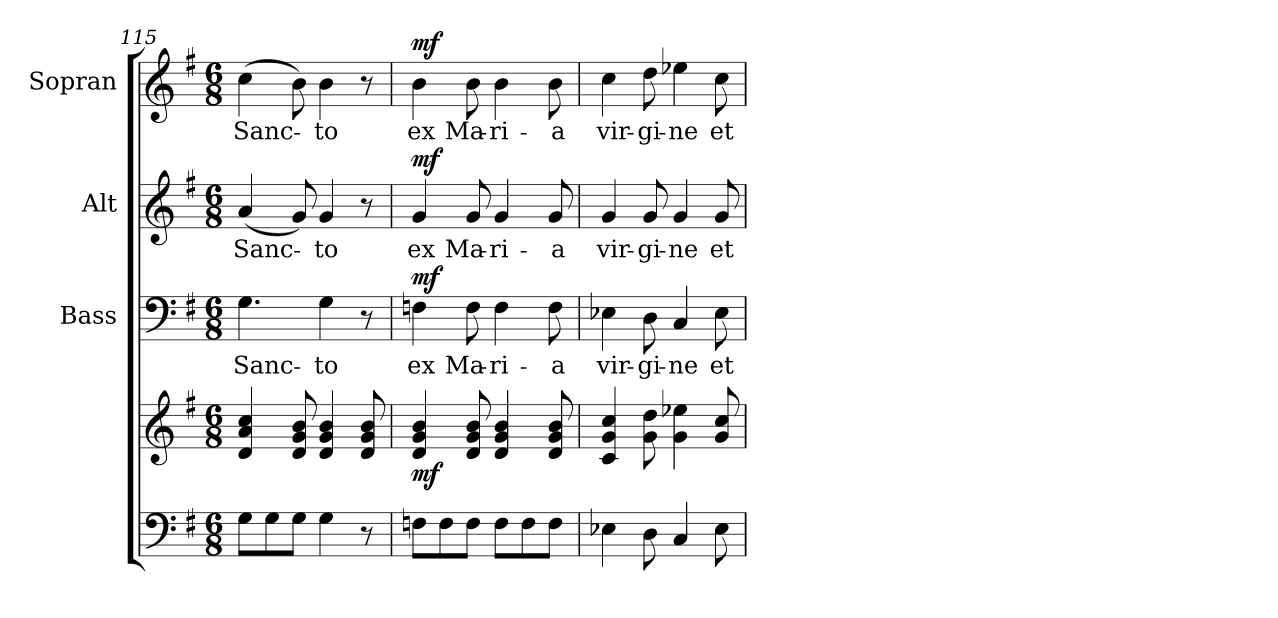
**kern	**kern	**dynam	**kern	**text	**dynam	**kern	**text	**dynam	**kern	**text	**dynam
*part4	*part4	*part4	*part3	*part3	*part3	*part2	*part2	*part2	*part1	*part1	*part1
*staff5	*staff4	*staff4/5	*staff3	*staff3	*staff3	*staff2	*staff2	*staff2	*staff1	*staff1	*staff1
*	*	*	*I"Bass	*	*	*I"Alt	*	*	*I"Sopran	*	*
*	*	*	*I'B.	*	*	*I'A.	*	*	*I'S.	*	*
*clefF4	*clefG2	*	*clefF4	*	*	*clefG2	*	*	*clefG2	*	*
*k[f#]	*k[f#]	*	*k[f#]	*	*	*k[f#]	*	*	*k[f#]	*	*
*G:	*G:	*	*G:	*	*	*G:	*	*	*G:	*	*
*M6/8	*M6/8	*	*M6/8	*	*	*M6/8	*	*	*M6/8	*	*
=115	=115	=115	=115	=115	=115	=115	=115	=115	=115	=115	=115
!	!	!	!	!LO:LY:b	!	!	!LO:LY:b	!	!	!LO:LY:b	!
8G\L	4d/ 4a/ 4cc/	.	4.G\	Sanc-	.	(<4a/	Sanc-	.	(>4cc\	Sanc-	.
8G\	.	.	.	.	.	.	.	.	.	.	.
8G\J	8d/ 8g/ 8b/	.	.	.	.	8g/)	.	.	8b\)	.	.
!	!	!	!	!LO:LY:b	!	!	!LO:LY:b	!	!	!LO:LY:b	!
4G\	4d/ 4g/ 4b/	.	4G\	-to	.	4g/	-to	.	4b\	-to	.
8r	8d/ 8g/ 8b/	.	8r	.	.	8r	.	.	8r	.	.
=116	=116	=116	=116	=116	=116	=116	=116	=116	=116	=116	=116
!	!	!LO:DY:b	!	!LO:LY:b	!LO:DY:a	!	!LO:LY:b	!LO:DY:a	!	!LO:LY:b	!LO:DY:a
8Fn\L	4d/ 4g/ 4b/	mf	4Fn\	ex	mf	4g/	ex	mf	4b\	ex	mf
8F\	.	.	.	.	.	.	.	.	.	.	.
!	!	!	!	!LO:LY:b	!	!	!LO:LY:b	!	!	!LO:LY:b	!
8F\J	8d/ 8g/ 8b/	.	8F\	Ma-	.	8g/	Ma-	.	8b\	Ma-	.
!	!	!	!	!LO:LY:b	!	!	!LO:LY:b	!	!	!LO:LY:b	!
8F\L	4d/ 4g/ 4b/	.	4F\	-ri-	.	4g/	-ri-	.	4b\	-ri-	.
8F\	.	.	.	.	.	.	.	.	.	.	.
!	!	!	!	!LO:LY:b	!	!	!LO:LY:b	!	!	!LO:LY:b	!
8F\J	8d/ 8g/ 8b/	.	8F\	-a	.	8g/	-a	.	8b\	-a	.
=117	=117	=117	=117	=117	=117	=117	=117	=117	=117	=117	=117
!	!	!	!	!LO:LY:b	!	!	!LO:LY:b	!	!	!LO:LY:b	!
4E-X\	4c/ 4g/ 4cc/	.	4E-X\	vir-	.	4g/	vir-	.	4cc\	vir-	.
!	!	!	!	!LO:LY:b	!	!	!LO:LY:b	!	!	!LO:LY:b	!
8D\	8g\ 8dd\	.	8D\	-gi-	.	8g/	-gi-	.	8dd\	-gi-	.
!	!	!	!	!LO:LY:b	!	!	!LO:LY:b	!	!	!LO:LY:b	!
4C/	4g\ 4ee-X\	.	4C/	-ne	.	4g/	-ne	.	4ee-X\	-ne	.
!	!	!	!	!LO:LY:b	!	!	!LO:LY:b	!	!	!LO:LY:b	!
8E-\	8g/ 8cc/	.	8E-\	et	.	8g/	et	.	8cc\	et	.
=	=	=	=	=	=	=	=	=	=	=	=
*-	*-	*-	*-	*-	*-	*-	*-	*-	*-	*-	*-
